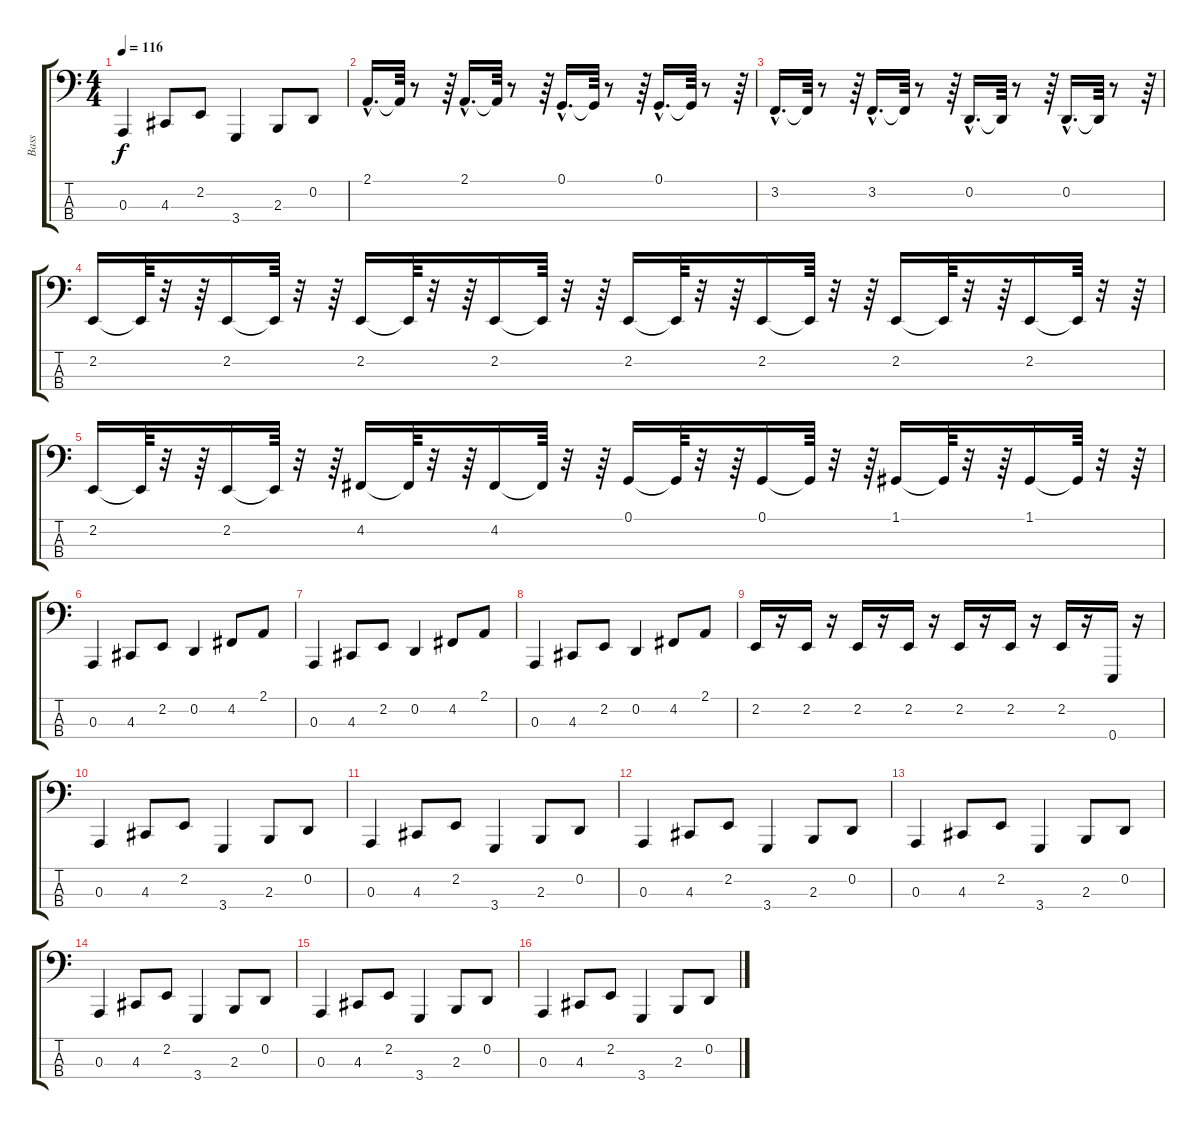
\track ("Bass" "Bass") {instrument electricgrandpiano}
\staff {score tabs}
\tuning (G2 D2 A1 E1) {hide}
\ts (4 4)
\tempo 116
\clef f4
\ks c
0.3.4{dy f} 4.3.8 2.2.8 3.4.4 2.3.8 0.2.8 |
2.1{hac}.16{d} 2.1{t}.64 r.8 r.64 2.1{hac}.16{d} 2.1{t}.64 r.8 r.64 0.1{hac}.16{d} 0.1{t}.64 r.8 r.64 0.1{hac}.16{d} 0.1{t}.64 r.8 r.64 |
3.2{hac}.16{d} 3.2{t}.64 r.8 r.64 3.2{hac}.16{d} 3.2{t}.64 r.8 r.64 0.2{hac}.16{d} 0.2{t}.64 r.8 r.64 0.2{hac}.16{d} 0.2{t}.64 r.8 r.64 |
2.2.16 2.2{t}.64 r.32 r.64 2.2.16 2.2{t}.64 r.32 r.64 2.2.16 2.2{t}.64 r.32 r.64 2.2.16 2.2{t}.64 r.32 r.64 2.2.16 2.2{t}.64 r.32 r.64 2.2.16 2.2{t}.64 r.32 r.64 2.2.16 2.2{t}.64 r.32 r.64 2.2.16 2.2{t}.64 r.32 r.64 |
2.2.16 2.2{t}.64 r.32 r.64 2.2.16 2.2{t}.64 r.32 r.64 4.2.16 4.2{t}.64 r.32 r.64 4.2.16 4.2{t}.64 r.32 r.64 0.1.16 0.1{t}.64 r.32 r.64 0.1.16 0.1{t}.64 r.32 r.64 1.1.16 1.1{t}.64 r.32 r.64 1.1.16 1.1{t}.64 r.32 r.64 |
0.3.4 4.3.8 2.2.8 0.2.4 4.2.8 2.1.8 |
0.3.4 4.3.8 2.2.8 0.2.4 4.2.8 2.1.8 |
0.3.4 4.3.8 2.2.8 0.2.4 4.2.8 2.1.8 |
2.2.16 r.16 2.2.16 r.16 2.2.16 r.16 2.2.16 r.16 2.2.16 r.16 2.2.16 r.16 2.2.16 r.16 0.4.16 r.16 |
0.3.4 4.3.8 2.2.8 3.4.4 2.3.8 0.2.8 |
0.3.4 4.3.8 2.2.8 3.4.4 2.3.8 0.2.8 |
0.3.4 4.3.8 2.2.8 3.4.4 2.3.8 0.2.8 |
0.3.4 4.3.8 2.2.8 3.4.4 2.3.8 0.2.8 |
0.3.4 4.3.8 2.2.8 3.4.4 2.3.8 0.2.8 |
0.3.4 4.3.8 2.2.8 3.4.4 2.3.8 0.2.8 |
0.3.4 4.3.8 2.2.8 3.4.4 2.3.8 0.2.8
